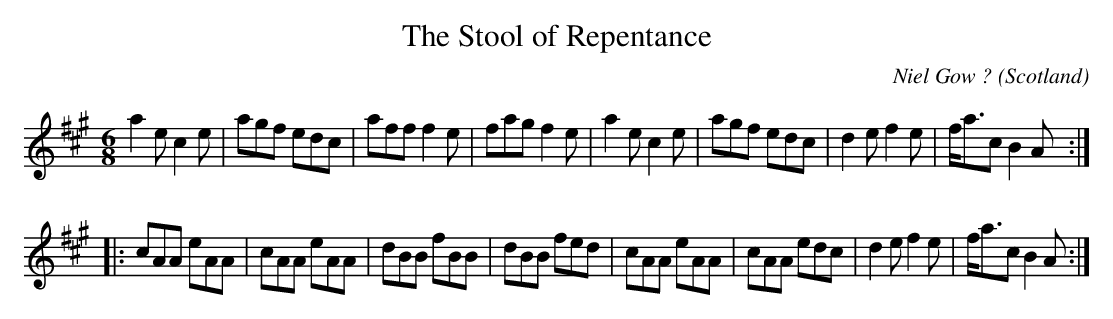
X:1
T:Stool of Repentance, The
O:Scotland
M:6/8
C:Niel Gow ?
K:A
a2e c2e | agf edc | aff f2e | fag f2e |\
a2e c2e | agf edc | d2e f2e |f<ac B2A :|
|:\
cAA eAA | cAA eAA | dBB fBB | dBB fed | \
cAA eAA | cAA edc | d2e f2e | f<ac B2A :|
